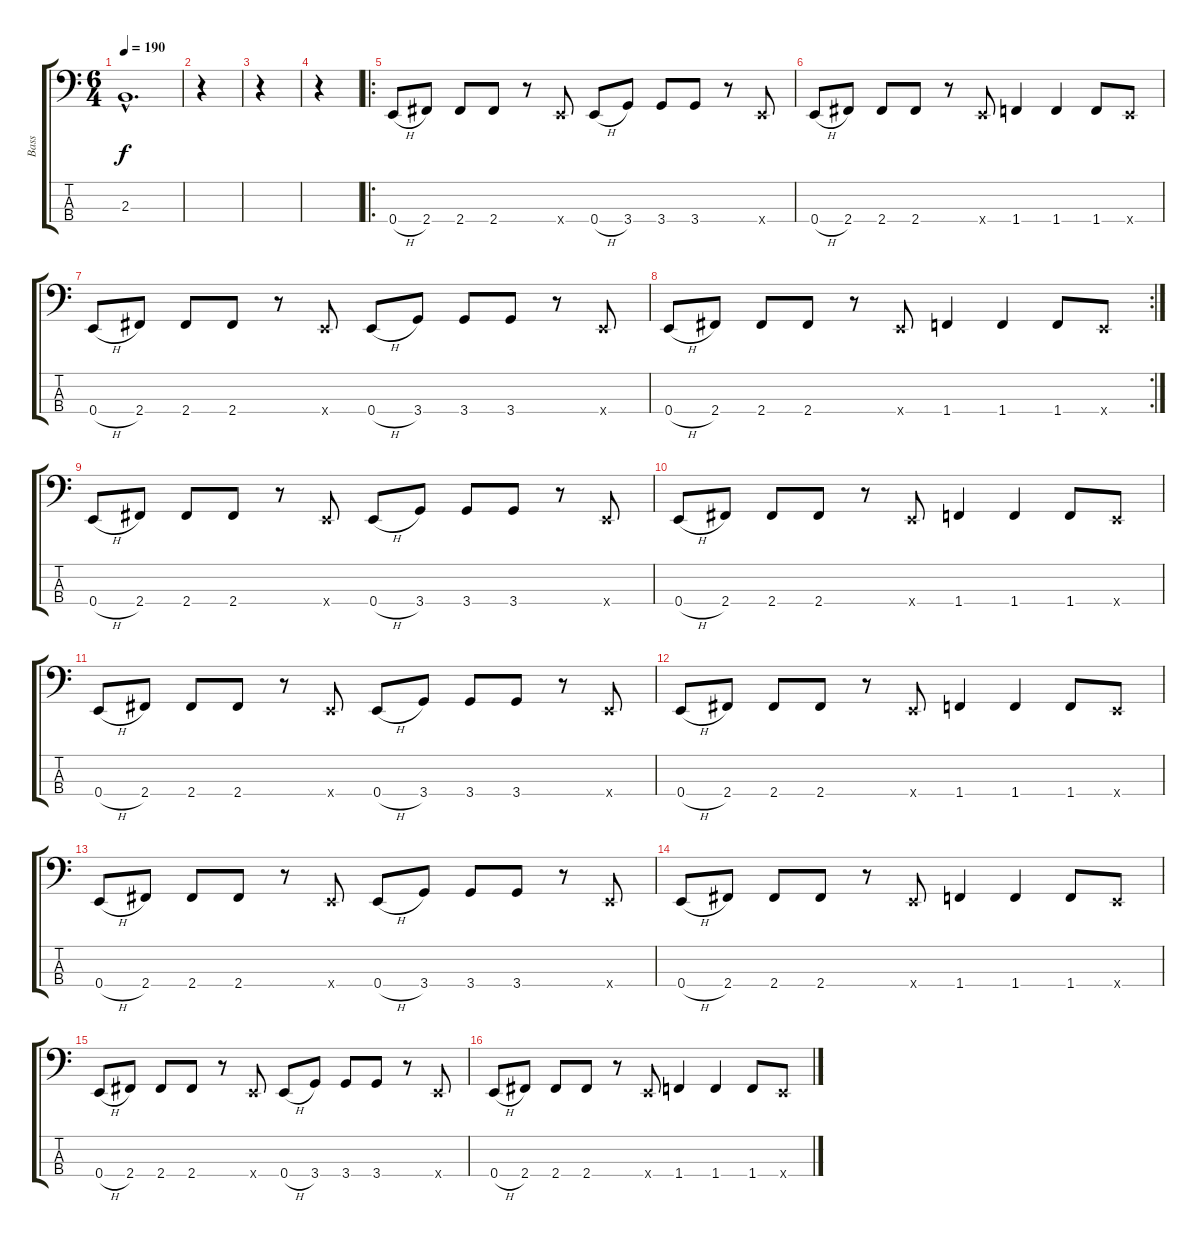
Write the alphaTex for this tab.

\track ("Bass" "Bass") {instrument electricbassfinger}
\staff {score tabs}
\tuning (G2 D2 A1 E1) {hide}
\ts (6 4)
\tempo 190
\clef f4
\ks c
2.3{hac}.1{d dy f} |
r.4 |
r.4 |
r.4 |
\ro
0.4{h}.8 2.4.8 2.4.8 2.4.8 r.8 0.4{x}.8 0.4{h}.8 3.4.8 3.4.8 3.4.8 r.8 0.4{x}.8 |
0.4{h}.8 2.4.8 2.4.8 2.4.8 r.8 0.4{x}.8 1.4.4 1.4.4 1.4.8 0.4{x}.8 |
0.4{h}.8 2.4.8 2.4.8 2.4.8 r.8 0.4{x}.8 0.4{h}.8 3.4.8 3.4.8 3.4.8 r.8 0.4{x}.8 |
\rc 2
0.4{h}.8 2.4.8 2.4.8 2.4.8 r.8 0.4{x}.8 1.4.4 1.4.4 1.4.8 0.4{x}.8 |
0.4{h}.8 2.4.8 2.4.8 2.4.8 r.8 0.4{x}.8 0.4{h}.8 3.4.8 3.4.8 3.4.8 r.8 0.4{x}.8 |
0.4{h}.8 2.4.8 2.4.8 2.4.8 r.8 0.4{x}.8 1.4.4 1.4.4 1.4.8 0.4{x}.8 |
0.4{h}.8 2.4.8 2.4.8 2.4.8 r.8 0.4{x}.8 0.4{h}.8 3.4.8 3.4.8 3.4.8 r.8 0.4{x}.8 |
0.4{h}.8 2.4.8 2.4.8 2.4.8 r.8 0.4{x}.8 1.4.4 1.4.4 1.4.8 0.4{x}.8 |
0.4{h}.8 2.4.8 2.4.8 2.4.8 r.8 0.4{x}.8 0.4{h}.8 3.4.8 3.4.8 3.4.8 r.8 0.4{x}.8 |
0.4{h}.8 2.4.8 2.4.8 2.4.8 r.8 0.4{x}.8 1.4.4 1.4.4 1.4.8 0.4{x}.8 |
0.4{h}.8 2.4.8 2.4.8 2.4.8 r.8 0.4{x}.8 0.4{h}.8 3.4.8 3.4.8 3.4.8 r.8 0.4{x}.8 |
0.4{h}.8 2.4.8 2.4.8 2.4.8 r.8 0.4{x}.8 1.4.4 1.4.4 1.4.8 0.4{x}.8
